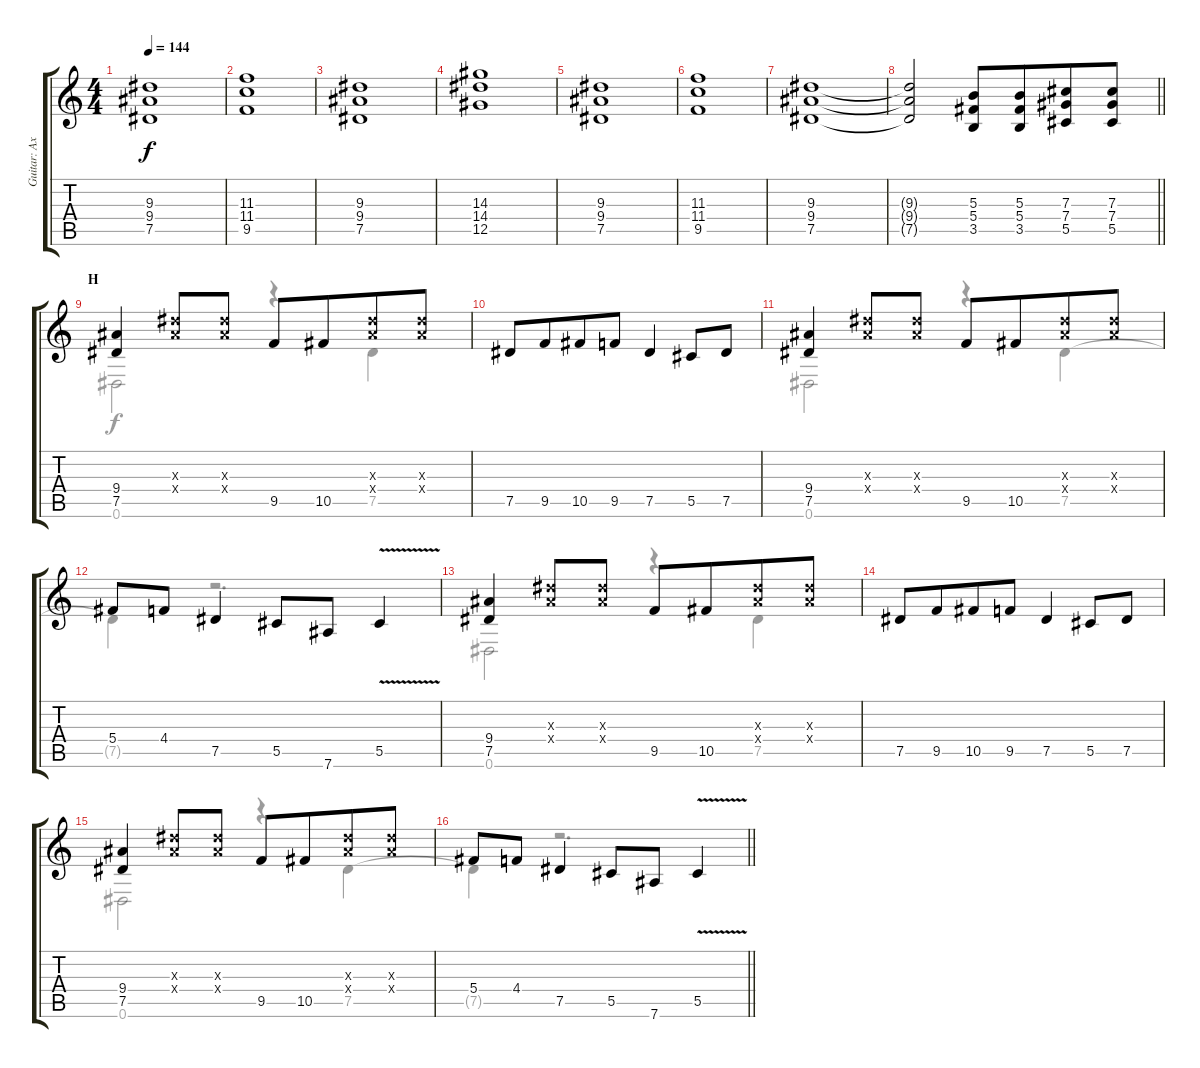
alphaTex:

\track ("Guitar: Axel" "Guitar: Ax") {instrument acousticguitarsteel}
\staff {score tabs}
\tuning (Eb4 Bb3 Gb3 Db3 Ab2 Eb2) {hide}
\voice
\ts (4 4)
\tempo 144
\clef g2
\ks c
(9.3 9.4 7.5).1{dy f} |
(11.3 11.4 9.5).1 |
(9.3 9.4 7.5).1 |
(14.3 14.4 12.5).1 |
(9.3 9.4 7.5).1 |
(11.3 11.4 9.5).1 |
(9.3 9.4 7.5).1 |
\barLineRight lightlight
(9.3{t} 9.4{t} 7.5{t}).2 (5.3 5.4 3.5).8 (5.3 5.4 3.5).8{beam merge} (7.3 7.4 5.5).8 (7.3 7.4 5.5).8 |
\section ("" "H")
(9.4 7.5).4 (9.3{x} 9.4{x}).8 (9.3{x} 9.4{x}).8 9.5.8 10.5.8{beam merge} (9.3{x} 9.4{x}).8 (9.3{x} 9.4{x}).8 |
7.5.8 9.5.8{beam merge} 10.5.8 9.5.8 7.5.4 5.5.8{beam merge} 7.5.8 |
(9.4 7.5).4 (9.3{x} 9.4{x}).8 (9.3{x} 9.4{x}).8 9.5.8 10.5.8{beam merge} (9.3{x} 9.4{x}).8 (9.3{x} 9.4{x}).8 |
5.4.8 4.4.8{beam merge} 7.5.4 5.5.8 7.6.8 5.5{v}.4 |
(9.4 7.5).4 (9.3{x} 9.4{x}).8 (9.3{x} 9.4{x}).8 9.5.8 10.5.8{beam merge} (9.3{x} 9.4{x}).8 (9.3{x} 9.4{x}).8 |
7.5.8 9.5.8{beam merge} 10.5.8 9.5.8 7.5.4 5.5.8{beam merge} 7.5.8 |
(9.4 7.5).4 (9.3{x} 9.4{x}).8 (9.3{x} 9.4{x}).8 9.5.8 10.5.8{beam merge} (9.3{x} 9.4{x}).8 (9.3{x} 9.4{x}).8 |
\barLineRight lightlight
5.4.8 4.4.8{beam merge} 7.5.4 5.5.8 7.6.8 5.5{v}.4
\voice
\clef g2
\ottava regular
\simile none
\ks c
|
|
|
|
|
|
|
\barLineRight lightlight
|
0.6.2 r.4 7.5.4 |
|
0.6.2 r.4 7.5.4 |
7.5{t}.4 r.2{d} |
0.6.2 r.4 7.5.4 |
|
0.6.2 r.4 7.5.4 |
\barLineRight lightlight
7.5{t}.4 r.2{d}
